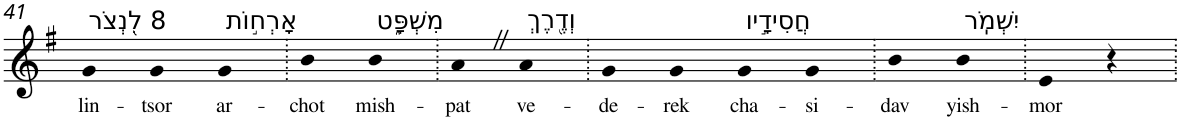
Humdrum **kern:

**kern	**text
*part1	*part1
*staff1	*staff1
*I"Piano	*
*I'Pno	*
!!LO:PB:g=z
*clefG2	*
*k[f#]	*
*G:	*
=41	=41
!LO:TX:a:t=8 לִ֭נְצֹר	!
!	!LO:LY:b
4g	lin-
!	!LO:LY:b
4g	-tsor
!LO:TX:a:t=אָרְח֣וֹת	!
!	!LO:LY:b
4g	ar-
=42.	=42.
!	!LO:LY:b
4b	-chot
!LO:TX:a:t=מִשְׁפָּ֑ט	!
!	!LO:LY:b
4b	mish-
=43.	=43.
!	!LO:LY:b
4aZ	-pat
!LO:TX:a:t=וְדֶ֖רֶךְ	!
!	!LO:LY:b
4a	ve-
=44.	=44.
!	!LO:LY:b
4g	-de-
!	!LO:LY:b
4g	-rek
!LO:TX:a:t=חֲסִידָ֣יו	!
!	!LO:LY:b
4g	cha-
!	!LO:LY:b
4g	-si-
=45.	=45.
!	!LO:LY:b
4b	-dav
!LO:TX:a:t=יִשְׁמֹֽר	!
!	!LO:LY:b
4b	yish-
=46.	=46.
!	!LO:LY:b
4e	-mor
4r	.
=.	=.
*-	*-
